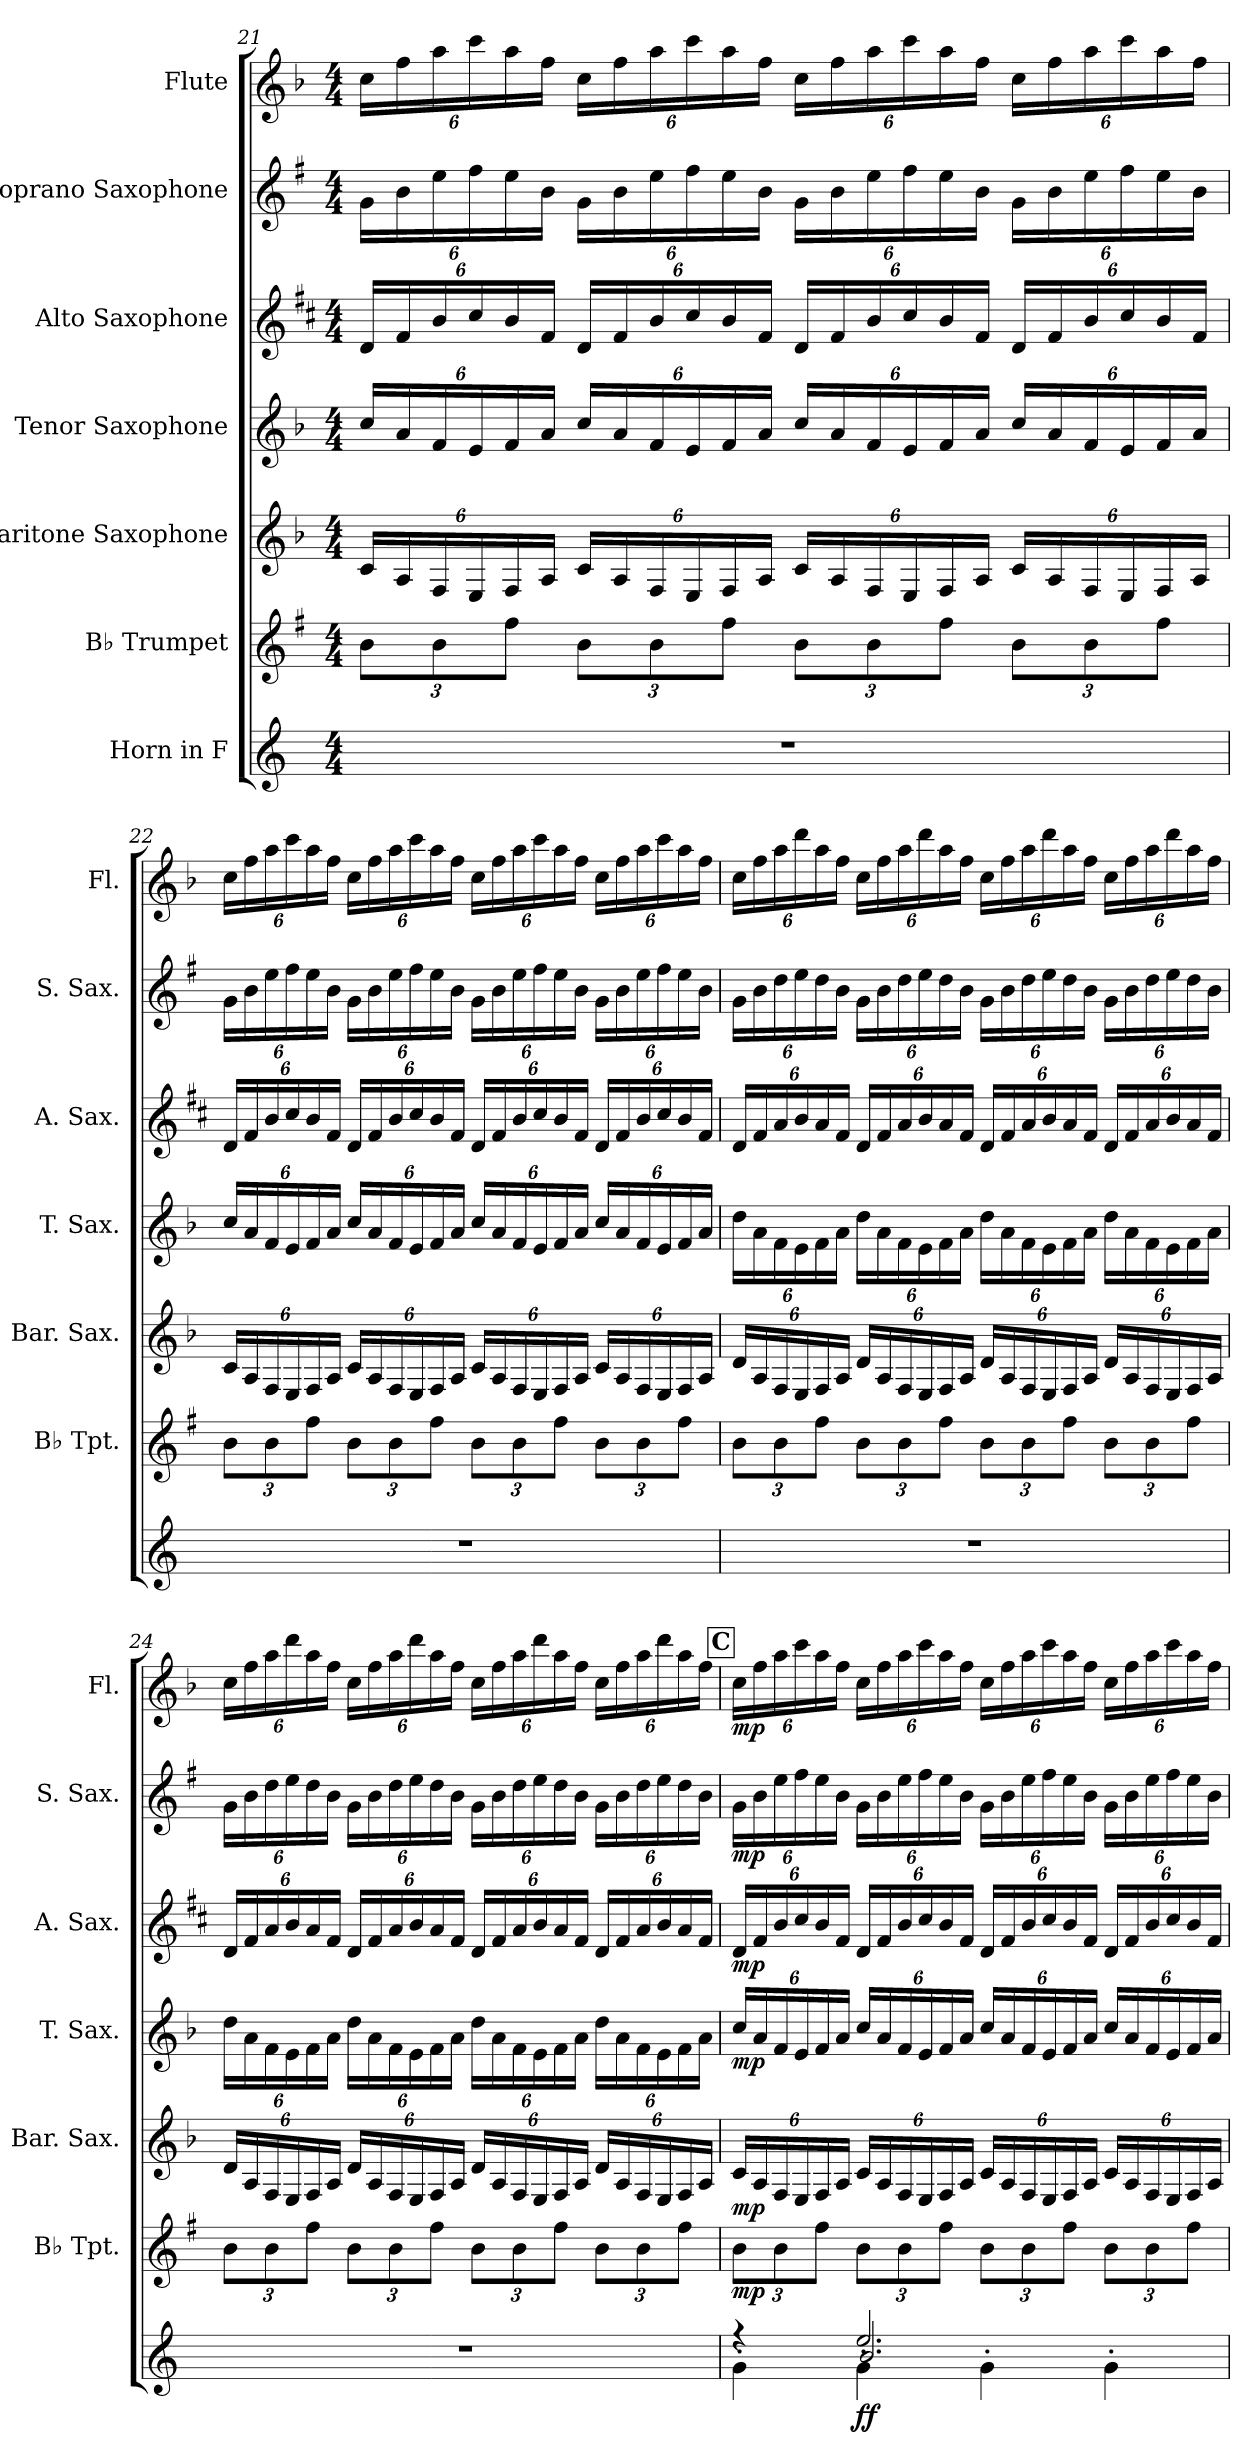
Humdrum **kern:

**kern	**dynam	**kern	**dynam	**kern	**dynam	**kern	**dynam	**kern	**dynam	**kern	**dynam	**kern	**dynam
*part7	*part7	*part6	*part6	*part5	*part5	*part4	*part4	*part3	*part3	*part2	*part2	*part1	*part1
*staff7	*staff7	*staff6	*staff6	*staff5	*staff5	*staff4	*staff4	*staff3	*staff3	*staff2	*staff2	*staff1	*staff1
*I"Horn in F	*	*I"B♭ Trumpet	*	*I"Baritone Saxophone	*	*I"Tenor Saxophone	*	*I"Alto Saxophone	*	*I"Soprano Saxophone	*	*I"Flute	*
*	*	*I'B♭ Tpt.	*	*I'Bar. Sax.	*	*I'T. Sax.	*	*I'A. Sax.	*	*I'S. Sax.	*	*I'Fl.	*
!!LO:PB:g=z
*clefG2	*	*clefG2	*	*clefG2	*	*clefG2	*	*clefG2	*	*clefG2	*	*clefG2	*
*ITrd4c7	*	*ITrd1c2	*	*ITrd12c21	*	*ITrd8c14	*	*ITrd5c9	*	*ITrd1c2	*	*	*
*k[b-]	*	*k[b-]	*	*k[b-]	*	*k[b-]	*	*k[b-]	*	*k[b-]	*	*k[b-]	*
*M4/4	*	*M4/4	*	*M4/4	*	*M4/4	*	*M4/4	*	*M4/4	*	*M4/4	*
*	*	*Xbrackettup	*	*Xbrackettup	*	*Xbrackettup	*	*Xbrackettup	*	*Xbrackettup	*	*Xbrackettup	*
=21	=21	=21	=21	=21	=21	=21	=21	=21	=21	=21	=21	=21	=21
1r	.	12a\L	.	24C/LL	.	24c/LL	.	24F/LL	.	24f\LL	.	24cc\LL	.
.	.	.	.	24AA/	.	24A/	.	24A/	.	24a\	.	24ff\	.
.	.	12a\	.	24FF/	.	24F/	.	24d/	.	24dd\	.	24aa\	.
.	.	.	.	24EE/	.	24E/	.	24e/	.	24ee\	.	24ccc\	.
.	.	12ee\J	.	24FF/	.	24F/	.	24d/	.	24dd\	.	24aa\	.
.	.	.	.	24AA/JJ	.	24A/JJ	.	24A/JJ	.	24a\JJ	.	24ff\JJ	.
.	.	12a\L	.	24C/LL	.	24c/LL	.	24F/LL	.	24f\LL	.	24cc\LL	.
.	.	.	.	24AA/	.	24A/	.	24A/	.	24a\	.	24ff\	.
.	.	12a\	.	24FF/	.	24F/	.	24d/	.	24dd\	.	24aa\	.
.	.	.	.	24EE/	.	24E/	.	24e/	.	24ee\	.	24ccc\	.
.	.	12ee\J	.	24FF/	.	24F/	.	24d/	.	24dd\	.	24aa\	.
.	.	.	.	24AA/JJ	.	24A/JJ	.	24A/JJ	.	24a\JJ	.	24ff\JJ	.
.	.	12a\L	.	24C/LL	.	24c/LL	.	24F/LL	.	24f\LL	.	24cc\LL	.
.	.	.	.	24AA/	.	24A/	.	24A/	.	24a\	.	24ff\	.
.	.	12a\	.	24FF/	.	24F/	.	24d/	.	24dd\	.	24aa\	.
.	.	.	.	24EE/	.	24E/	.	24e/	.	24ee\	.	24ccc\	.
.	.	12ee\J	.	24FF/	.	24F/	.	24d/	.	24dd\	.	24aa\	.
.	.	.	.	24AA/JJ	.	24A/JJ	.	24A/JJ	.	24a\JJ	.	24ff\JJ	.
.	.	12a\L	.	24C/LL	.	24c/LL	.	24F/LL	.	24f\LL	.	24cc\LL	.
.	.	.	.	24AA/	.	24A/	.	24A/	.	24a\	.	24ff\	.
.	.	12a\	.	24FF/	.	24F/	.	24d/	.	24dd\	.	24aa\	.
.	.	.	.	24EE/	.	24E/	.	24e/	.	24ee\	.	24ccc\	.
.	.	12ee\J	.	24FF/	.	24F/	.	24d/	.	24dd\	.	24aa\	.
.	.	.	.	24AA/JJ	.	24A/JJ	.	24A/JJ	.	24a\JJ	.	24ff\JJ	.
!!LO:PB:g=z
=22	=22	=22	=22	=22	=22	=22	=22	=22	=22	=22	=22	=22	=22
1r	.	12a\L	.	24C/LL	.	24c/LL	.	24F/LL	.	24f\LL	.	24cc\LL	.
.	.	.	.	24AA/	.	24A/	.	24A/	.	24a\	.	24ff\	.
.	.	12a\	.	24FF/	.	24F/	.	24d/	.	24dd\	.	24aa\	.
.	.	.	.	24EE/	.	24E/	.	24e/	.	24ee\	.	24ccc\	.
.	.	12ee\J	.	24FF/	.	24F/	.	24d/	.	24dd\	.	24aa\	.
.	.	.	.	24AA/JJ	.	24A/JJ	.	24A/JJ	.	24a\JJ	.	24ff\JJ	.
.	.	12a\L	.	24C/LL	.	24c/LL	.	24F/LL	.	24f\LL	.	24cc\LL	.
.	.	.	.	24AA/	.	24A/	.	24A/	.	24a\	.	24ff\	.
.	.	12a\	.	24FF/	.	24F/	.	24d/	.	24dd\	.	24aa\	.
.	.	.	.	24EE/	.	24E/	.	24e/	.	24ee\	.	24ccc\	.
.	.	12ee\J	.	24FF/	.	24F/	.	24d/	.	24dd\	.	24aa\	.
.	.	.	.	24AA/JJ	.	24A/JJ	.	24A/JJ	.	24a\JJ	.	24ff\JJ	.
.	.	12a\L	.	24C/LL	.	24c/LL	.	24F/LL	.	24f\LL	.	24cc\LL	.
.	.	.	.	24AA/	.	24A/	.	24A/	.	24a\	.	24ff\	.
.	.	12a\	.	24FF/	.	24F/	.	24d/	.	24dd\	.	24aa\	.
.	.	.	.	24EE/	.	24E/	.	24e/	.	24ee\	.	24ccc\	.
.	.	12ee\J	.	24FF/	.	24F/	.	24d/	.	24dd\	.	24aa\	.
.	.	.	.	24AA/JJ	.	24A/JJ	.	24A/JJ	.	24a\JJ	.	24ff\JJ	.
.	.	12a\L	.	24C/LL	.	24c/LL	.	24F/LL	.	24f\LL	.	24cc\LL	.
.	.	.	.	24AA/	.	24A/	.	24A/	.	24a\	.	24ff\	.
.	.	12a\	.	24FF/	.	24F/	.	24d/	.	24dd\	.	24aa\	.
.	.	.	.	24EE/	.	24E/	.	24e/	.	24ee\	.	24ccc\	.
.	.	12ee\J	.	24FF/	.	24F/	.	24d/	.	24dd\	.	24aa\	.
.	.	.	.	24AA/JJ	.	24A/JJ	.	24A/JJ	.	24a\JJ	.	24ff\JJ	.
!!LO:PB:g=z
=23	=23	=23	=23	=23	=23	=23	=23	=23	=23	=23	=23	=23	=23
1r	.	12a\L	.	24D/LL	.	24d\LL	.	24F/LL	.	24f\LL	.	24cc\LL	.
.	.	.	.	24AA/	.	24A\	.	24A/	.	24a\	.	24ff\	.
.	.	12a\	.	24FF/	.	24F\	.	24c/	.	24cc\	.	24aa\	.
.	.	.	.	24EE/	.	24E\	.	24d/	.	24dd\	.	24ddd\	.
.	.	12ee\J	.	24FF/	.	24F\	.	24c/	.	24cc\	.	24aa\	.
.	.	.	.	24AA/JJ	.	24A\JJ	.	24A/JJ	.	24a\JJ	.	24ff\JJ	.
.	.	12a\L	.	24D/LL	.	24d\LL	.	24F/LL	.	24f\LL	.	24cc\LL	.
.	.	.	.	24AA/	.	24A\	.	24A/	.	24a\	.	24ff\	.
.	.	12a\	.	24FF/	.	24F\	.	24c/	.	24cc\	.	24aa\	.
.	.	.	.	24EE/	.	24E\	.	24d/	.	24dd\	.	24ddd\	.
.	.	12ee\J	.	24FF/	.	24F\	.	24c/	.	24cc\	.	24aa\	.
.	.	.	.	24AA/JJ	.	24A\JJ	.	24A/JJ	.	24a\JJ	.	24ff\JJ	.
.	.	12a\L	.	24D/LL	.	24d\LL	.	24F/LL	.	24f\LL	.	24cc\LL	.
.	.	.	.	24AA/	.	24A\	.	24A/	.	24a\	.	24ff\	.
.	.	12a\	.	24FF/	.	24F\	.	24c/	.	24cc\	.	24aa\	.
.	.	.	.	24EE/	.	24E\	.	24d/	.	24dd\	.	24ddd\	.
.	.	12ee\J	.	24FF/	.	24F\	.	24c/	.	24cc\	.	24aa\	.
.	.	.	.	24AA/JJ	.	24A\JJ	.	24A/JJ	.	24a\JJ	.	24ff\JJ	.
.	.	12a\L	.	24D/LL	.	24d\LL	.	24F/LL	.	24f\LL	.	24cc\LL	.
.	.	.	.	24AA/	.	24A\	.	24A/	.	24a\	.	24ff\	.
.	.	12a\	.	24FF/	.	24F\	.	24c/	.	24cc\	.	24aa\	.
.	.	.	.	24EE/	.	24E\	.	24d/	.	24dd\	.	24ddd\	.
.	.	12ee\J	.	24FF/	.	24F\	.	24c/	.	24cc\	.	24aa\	.
.	.	.	.	24AA/JJ	.	24A\JJ	.	24A/JJ	.	24a\JJ	.	24ff\JJ	.
!!LO:PB:g=z
=24	=24	=24	=24	=24	=24	=24	=24	=24	=24	=24	=24	=24	=24
1r	.	12a\L	.	24D/LL	.	24d\LL	.	24F/LL	.	24f\LL	.	24cc\LL	.
.	.	.	.	24AA/	.	24A\	.	24A/	.	24a\	.	24ff\	.
.	.	12a\	.	24FF/	.	24F\	.	24c/	.	24cc\	.	24aa\	.
.	.	.	.	24EE/	.	24E\	.	24d/	.	24dd\	.	24ddd\	.
.	.	12ee\J	.	24FF/	.	24F\	.	24c/	.	24cc\	.	24aa\	.
.	.	.	.	24AA/JJ	.	24A\JJ	.	24A/JJ	.	24a\JJ	.	24ff\JJ	.
.	.	12a\L	.	24D/LL	.	24d\LL	.	24F/LL	.	24f\LL	.	24cc\LL	.
.	.	.	.	24AA/	.	24A\	.	24A/	.	24a\	.	24ff\	.
.	.	12a\	.	24FF/	.	24F\	.	24c/	.	24cc\	.	24aa\	.
.	.	.	.	24EE/	.	24E\	.	24d/	.	24dd\	.	24ddd\	.
.	.	12ee\J	.	24FF/	.	24F\	.	24c/	.	24cc\	.	24aa\	.
.	.	.	.	24AA/JJ	.	24A\JJ	.	24A/JJ	.	24a\JJ	.	24ff\JJ	.
.	.	12a\L	.	24D/LL	.	24d\LL	.	24F/LL	.	24f\LL	.	24cc\LL	.
.	.	.	.	24AA/	.	24A\	.	24A/	.	24a\	.	24ff\	.
.	.	12a\	.	24FF/	.	24F\	.	24c/	.	24cc\	.	24aa\	.
.	.	.	.	24EE/	.	24E\	.	24d/	.	24dd\	.	24ddd\	.
.	.	12ee\J	.	24FF/	.	24F\	.	24c/	.	24cc\	.	24aa\	.
.	.	.	.	24AA/JJ	.	24A\JJ	.	24A/JJ	.	24a\JJ	.	24ff\JJ	.
.	.	12a\L	.	24D/LL	.	24d\LL	.	24F/LL	.	24f\LL	.	24cc\LL	.
.	.	.	.	24AA/	.	24A\	.	24A/	.	24a\	.	24ff\	.
.	.	12a\	.	24FF/	.	24F\	.	24c/	.	24cc\	.	24aa\	.
.	.	.	.	24EE/	.	24E\	.	24d/	.	24dd\	.	24ddd\	.
.	.	12ee\J	.	24FF/	.	24F\	.	24c/	.	24cc\	.	24aa\	.
.	.	.	.	24AA/JJ	.	24A\JJ	.	24A/JJ	.	24a\JJ	.	24ff\JJ	.
!!LO:PB:g=z
!!LO:REH:place=s1:a:B:fs=14:t=C
=25	=25	=25	=25	=25	=25	=25	=25	=25	=25	=25	=25	=25	=25
*^	*	*	*	*	*	*	*	*	*	*	*	*	*
*	*^	*	*	*	*	*	*	*	*	*	*	*	*	*
!	!	!	!	!	!LO:DY:b	!	!LO:DY:b	!	!LO:DY:b	!	!LO:DY:b	!	!LO:DY:b	!	!LO:DY:b
4rff	4ryy	4c'\	.	12a\L	mp	24C/LL	mp	24c/LL	mp	24F/LL	mp	24f\LL	mp	24cc\LL	mp
.	.	.	.	.	.	24AA/	.	24A/	.	24A/	.	24a\	.	24ff\	.
.	.	.	.	12a\	.	24FF/	.	24F/	.	24d/	.	24dd\	.	24aa\	.
.	.	.	.	.	.	24EE/	.	24E/	.	24e/	.	24ee\	.	24ccc\	.
.	.	.	.	12ee\J	.	24FF/	.	24F/	.	24d/	.	24dd\	.	24aa\	.
.	.	.	.	.	.	24AA/JJ	.	24A/JJ	.	24A/JJ	.	24a\JJ	.	24ff\JJ	.
!	!	!	!LO:DY:b	!	!	!	!	!	!	!	!	!	!	!	!
!	!	!	!LO:DY:n=1:b	!	!	!	!	!	!	!	!	!	!	!	!
2.a/	2.e/	4c'\	f f	12a\L	.	24C/LL	.	24c/LL	.	24F/LL	.	24f\LL	.	24cc\LL	.
.	.	.	.	.	.	24AA/	.	24A/	.	24A/	.	24a\	.	24ff\	.
.	.	.	.	12a\	.	24FF/	.	24F/	.	24d/	.	24dd\	.	24aa\	.
.	.	.	.	.	.	24EE/	.	24E/	.	24e/	.	24ee\	.	24ccc\	.
.	.	.	.	12ee\J	.	24FF/	.	24F/	.	24d/	.	24dd\	.	24aa\	.
.	.	.	.	.	.	24AA/JJ	.	24A/JJ	.	24A/JJ	.	24a\JJ	.	24ff\JJ	.
.	.	4c'\	.	12a\L	.	24C/LL	.	24c/LL	.	24F/LL	.	24f\LL	.	24cc\LL	.
.	.	.	.	.	.	24AA/	.	24A/	.	24A/	.	24a\	.	24ff\	.
.	.	.	.	12a\	.	24FF/	.	24F/	.	24d/	.	24dd\	.	24aa\	.
.	.	.	.	.	.	24EE/	.	24E/	.	24e/	.	24ee\	.	24ccc\	.
.	.	.	.	12ee\J	.	24FF/	.	24F/	.	24d/	.	24dd\	.	24aa\	.
.	.	.	.	.	.	24AA/JJ	.	24A/JJ	.	24A/JJ	.	24a\JJ	.	24ff\JJ	.
.	.	4c'\	.	12a\L	.	24C/LL	.	24c/LL	.	24F/LL	.	24f\LL	.	24cc\LL	.
.	.	.	.	.	.	24AA/	.	24A/	.	24A/	.	24a\	.	24ff\	.
.	.	.	.	12a\	.	24FF/	.	24F/	.	24d/	.	24dd\	.	24aa\	.
.	.	.	.	.	.	24EE/	.	24E/	.	24e/	.	24ee\	.	24ccc\	.
.	.	.	.	12ee\J	.	24FF/	.	24F/	.	24d/	.	24dd\	.	24aa\	.
.	.	.	.	.	.	24AA/JJ	.	24A/JJ	.	24A/JJ	.	24a\JJ	.	24ff\JJ	.
*v	*v	*v	*	*	*	*	*	*	*	*	*	*	*	*	*
=	=	=	=	=	=	=	=	=	=	=	=	=	=
*-	*-	*-	*-	*-	*-	*-	*-	*-	*-	*-	*-	*-	*-
